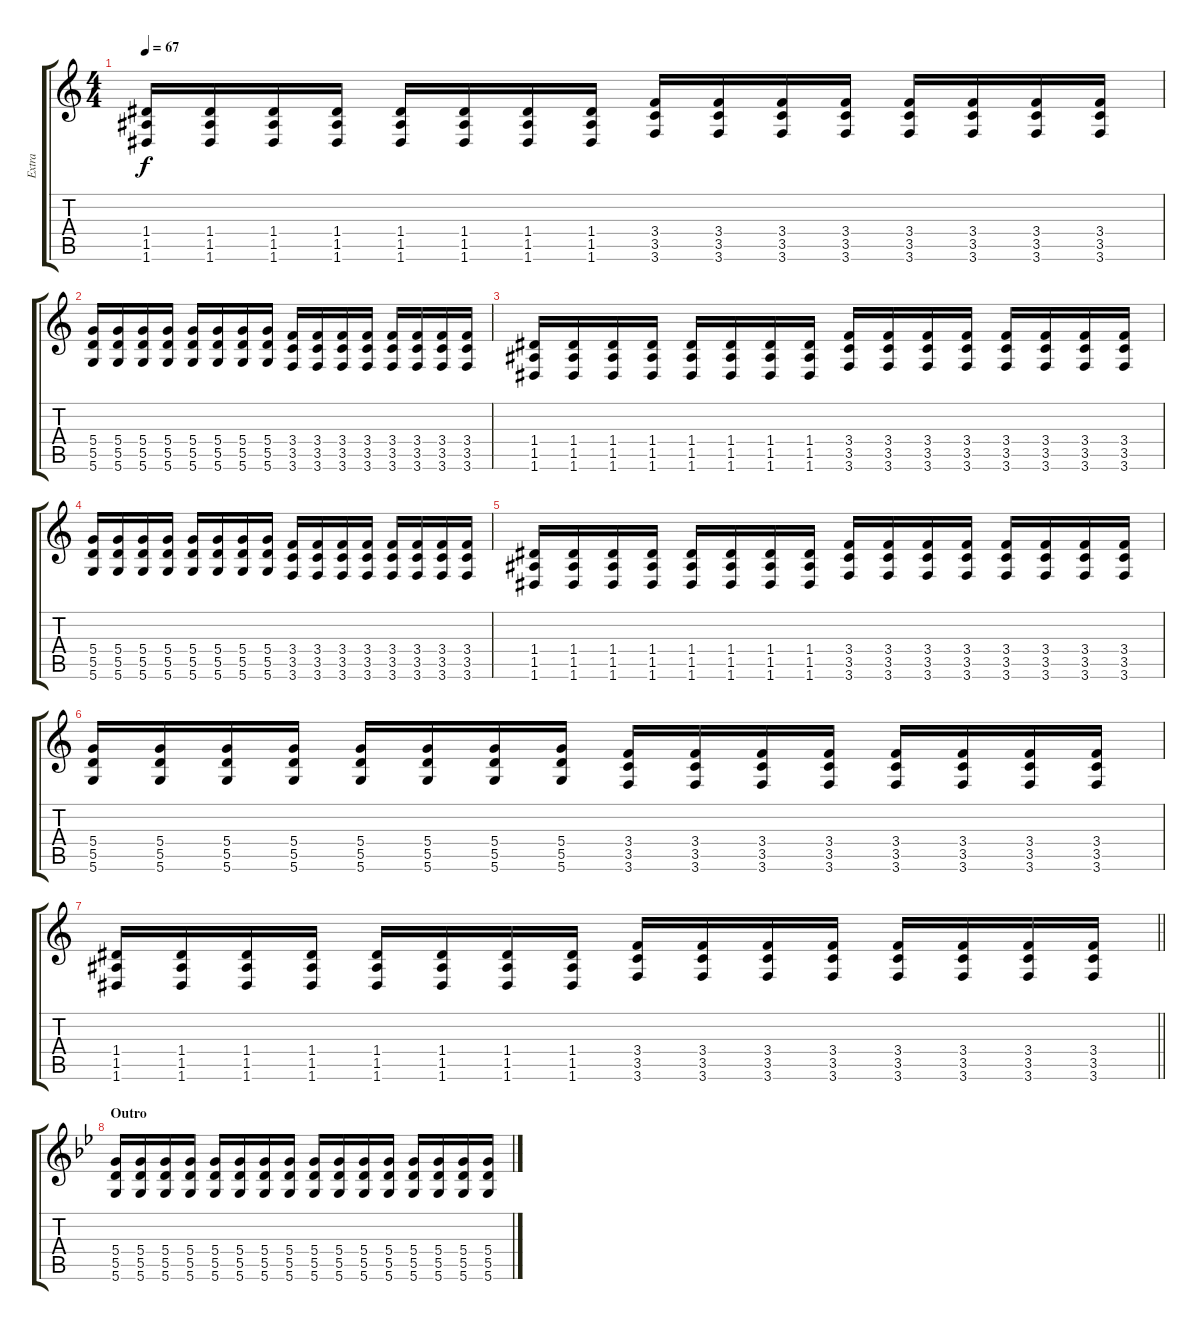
\track ("Extra" "Extra") {instrument distortionguitar}
\staff {score tabs}
\tuning (E4 B3 G3 D3 A2 D2) {hide}
\ts (4 4)
\tempo 67
\clef g2
\ks c
(1.4 1.5 1.6).16{dy f} (1.4 1.5 1.6).16 (1.4 1.5 1.6).16 (1.4 1.5 1.6).16 (1.4 1.5 1.6).16 (1.4 1.5 1.6).16 (1.4 1.5 1.6).16 (1.4 1.5 1.6).16 (3.4 3.5 3.6).16 (3.4 3.5 3.6).16 (3.4 3.5 3.6).16 (3.4 3.5 3.6).16 (3.4 3.5 3.6).16 (3.4 3.5 3.6).16 (3.4 3.5 3.6).16 (3.4 3.5 3.6).16 |
(5.4 5.5 5.6).16 (5.4 5.5 5.6).16 (5.4 5.5 5.6).16 (5.4 5.5 5.6).16 (5.4 5.5 5.6).16 (5.4 5.5 5.6).16 (5.4 5.5 5.6).16 (5.4 5.5 5.6).16 (3.4 3.5 3.6).16 (3.4 3.5 3.6).16 (3.4 3.5 3.6).16 (3.4 3.5 3.6).16 (3.4 3.5 3.6).16 (3.4 3.5 3.6).16 (3.4 3.5 3.6).16 (3.4 3.5 3.6).16 |
(1.4 1.5 1.6).16 (1.4 1.5 1.6).16 (1.4 1.5 1.6).16 (1.4 1.5 1.6).16 (1.4 1.5 1.6).16 (1.4 1.5 1.6).16 (1.4 1.5 1.6).16 (1.4 1.5 1.6).16 (3.4 3.5 3.6).16 (3.4 3.5 3.6).16 (3.4 3.5 3.6).16 (3.4 3.5 3.6).16 (3.4 3.5 3.6).16 (3.4 3.5 3.6).16 (3.4 3.5 3.6).16 (3.4 3.5 3.6).16 |
(5.4 5.5 5.6).16 (5.4 5.5 5.6).16 (5.4 5.5 5.6).16 (5.4 5.5 5.6).16 (5.4 5.5 5.6).16 (5.4 5.5 5.6).16 (5.4 5.5 5.6).16 (5.4 5.5 5.6).16 (3.4 3.5 3.6).16 (3.4 3.5 3.6).16 (3.4 3.5 3.6).16 (3.4 3.5 3.6).16 (3.4 3.5 3.6).16 (3.4 3.5 3.6).16 (3.4 3.5 3.6).16 (3.4 3.5 3.6).16 |
(1.4 1.5 1.6).16 (1.4 1.5 1.6).16 (1.4 1.5 1.6).16 (1.4 1.5 1.6).16 (1.4 1.5 1.6).16 (1.4 1.5 1.6).16 (1.4 1.5 1.6).16 (1.4 1.5 1.6).16 (3.4 3.5 3.6).16 (3.4 3.5 3.6).16 (3.4 3.5 3.6).16 (3.4 3.5 3.6).16 (3.4 3.5 3.6).16 (3.4 3.5 3.6).16 (3.4 3.5 3.6).16 (3.4 3.5 3.6).16 |
(5.4 5.5 5.6).16 (5.4 5.5 5.6).16 (5.4 5.5 5.6).16 (5.4 5.5 5.6).16 (5.4 5.5 5.6).16 (5.4 5.5 5.6).16 (5.4 5.5 5.6).16 (5.4 5.5 5.6).16 (3.4 3.5 3.6).16 (3.4 3.5 3.6).16 (3.4 3.5 3.6).16 (3.4 3.5 3.6).16 (3.4 3.5 3.6).16 (3.4 3.5 3.6).16 (3.4 3.5 3.6).16 (3.4 3.5 3.6).16 |
\barLineRight lightlight
(1.4 1.5 1.6).16 (1.4 1.5 1.6).16 (1.4 1.5 1.6).16 (1.4 1.5 1.6).16 (1.4 1.5 1.6).16 (1.4 1.5 1.6).16 (1.4 1.5 1.6).16 (1.4 1.5 1.6).16 (3.4 3.5 3.6).16 (3.4 3.5 3.6).16 (3.4 3.5 3.6).16 (3.4 3.5 3.6).16 (3.4 3.5 3.6).16 (3.4 3.5 3.6).16 (3.4 3.5 3.6).16 (3.4 3.5 3.6).16 |
\section ("" "Outro")
\ks bb
(5.4 5.5 5.6).16 (5.4 5.5 5.6).16 (5.4 5.5 5.6).16 (5.4 5.5 5.6).16 (5.4 5.5 5.6).16 (5.4 5.5 5.6).16 (5.4 5.5 5.6).16 (5.4 5.5 5.6).16 (5.4 5.5 5.6).16 (5.4 5.5 5.6).16 (5.4 5.5 5.6).16 (5.4 5.5 5.6).16 (5.4 5.5 5.6).16 (5.4 5.5 5.6).16 (5.4 5.5 5.6).16 (5.4 5.5 5.6).16
